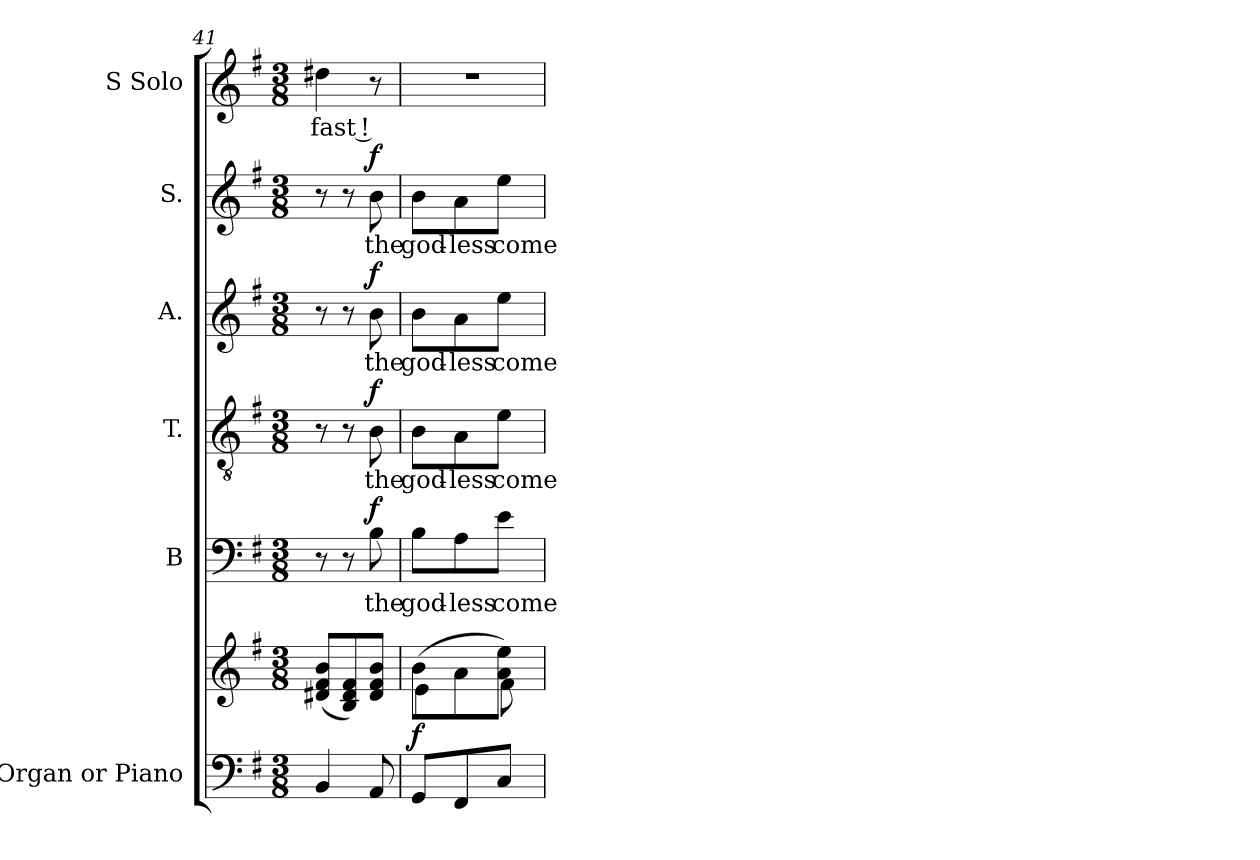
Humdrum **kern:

**kern	**kern	**dynam	**kern	**text	**dynam	**kern	**text	**dynam	**kern	**text	**dynam	**kern	**text	**dynam	**kern	**text
*part6	*part6	*part6	*part5	*part5	*part5	*part4	*part4	*part4	*part3	*part3	*part3	*part2	*part2	*part2	*part1	*part1
*staff7	*staff6	*staff6/7	*staff5	*staff5	*staff5	*staff4	*staff4	*staff4	*staff3	*staff3	*staff3	*staff2	*staff2	*staff2	*staff1	*staff1
*I"Organ or  Piano	*	*	*I"B	*	*	*I"T.	*	*	*I"A.	*	*	*I"S.	*	*	*I"S    Solo	*
*	*	*	*I'B.	*	*	*I'T.	*	*	*I'A.	*	*	*I'S.	*	*	*I'S.	*
*clefF4	*clefG2	*	*clefF4	*	*	*clefGv2	*	*	*clefG2	*	*	*clefG2	*	*	*clefG2	*
*	*	*	*	*	*	*ITrd7c12	*	*	*	*	*	*	*	*	*	*
*k[f#]	*k[f#]	*	*k[f#]	*	*	*k[f#]	*	*	*k[f#]	*	*	*k[f#]	*	*	*k[f#]	*
*G:	*G:	*	*G:	*	*	*G:	*	*	*G:	*	*	*G:	*	*	*G:	*
*M3/8	*M3/8	*	*M3/8	*	*	*M3/8	*	*	*M3/8	*	*	*M3/8	*	*	*M3/8	*
=41	=41	=41	=41	=41	=41	=41	=41	=41	=41	=41	=41	=41	=41	=41	=41	=41
4BB/	(8d#X/ 8f#/ 8b/L	.	8r	.	.	8r	.	.	8r	.	.	8r	.	.	4dd#X\	fast !
.	8B/ 8d#/ 8f#/)	.	8r	.	.	8r	.	.	8r	.	.	8r	.	.	.	.
!	!	!	!	!	!LO:DY:a	!	!	!LO:DY:a	!	!	!LO:DY:a	!	!	!LO:DY:a	!	!
8AA/	8d#/ 8f#/ 8b/J	.	8B\	the	f	8BB\	the	f	8b\	the	f	8b\	the	f	8r	.
=42	=42	=42	=42	=42	=42	=42	=42	=42	=42	=42	=42	=42	=42	=42	=42	=42
*	*^	*	*	*	*	*	*	*	*	*	*	*	*	*	*	*
!	!	!	!LO:DY:a=2	!	!	!	!	!	!	!	!	!	!	!	!	!	!
8GG/L	(8b\L	4e\	f	8B\L	god-	.	8BB\L	god-	.	8b\L	god-	.	8b\L	god-	.	4.r	.
8FF#/	8a\	.	.	8A\	-less	.	8AA\	-less	.	8a\	-less	.	8a\	-less	.	.	.
8C/J	8a\ 8ee\J)	8f#\	.	8e\J	come	.	8E\J	come	.	8ee\J	come	.	8ee\J	come	.	.	.
*	*v	*v	*	*	*	*	*	*	*	*	*	*	*	*	*	*	*
=	=	=	=	=	=	=	=	=	=	=	=	=	=	=	=	=
*-	*-	*-	*-	*-	*-	*-	*-	*-	*-	*-	*-	*-	*-	*-	*-	*-
